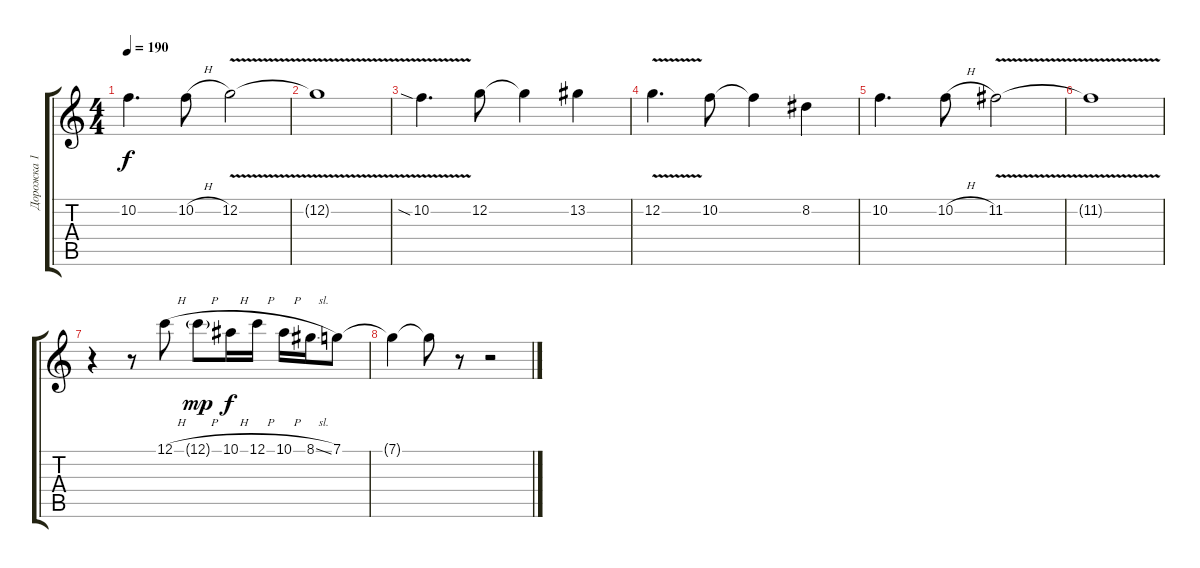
\track ("Дорожка 1" "Дорожка 1") {instrument overdrivenguitar}
\staff {score tabs}
\tuning (C4 G3 Eb3 Bb2 F2 C2) {hide}
\ts (4 4)
\tempo 190
\clef g2
\ks c
10.2.4{d dy f} 10.2{h}.8 12.2{v}.2 |
12.2{t}.1 |
10.2{v sia}.4{d} 12.2.8 12.2{t}.4 13.2.4 |
12.2{v}.4{d} 10.2.8 10.2{t}.4 8.2.4 |
10.2.4{d} 10.2{h}.8 11.2{v}.2 |
11.2{t}.1 |
r.4 r.8 12.1{h}.8 12.1{h g}.8{dy mp} 10.1{h}.16{dy f} 12.1{h}.16 10.1{h}.16 8.1{sl}.16 7.1.8 |
7.1{t}.4 7.1{t}.8 r.8 r.2
